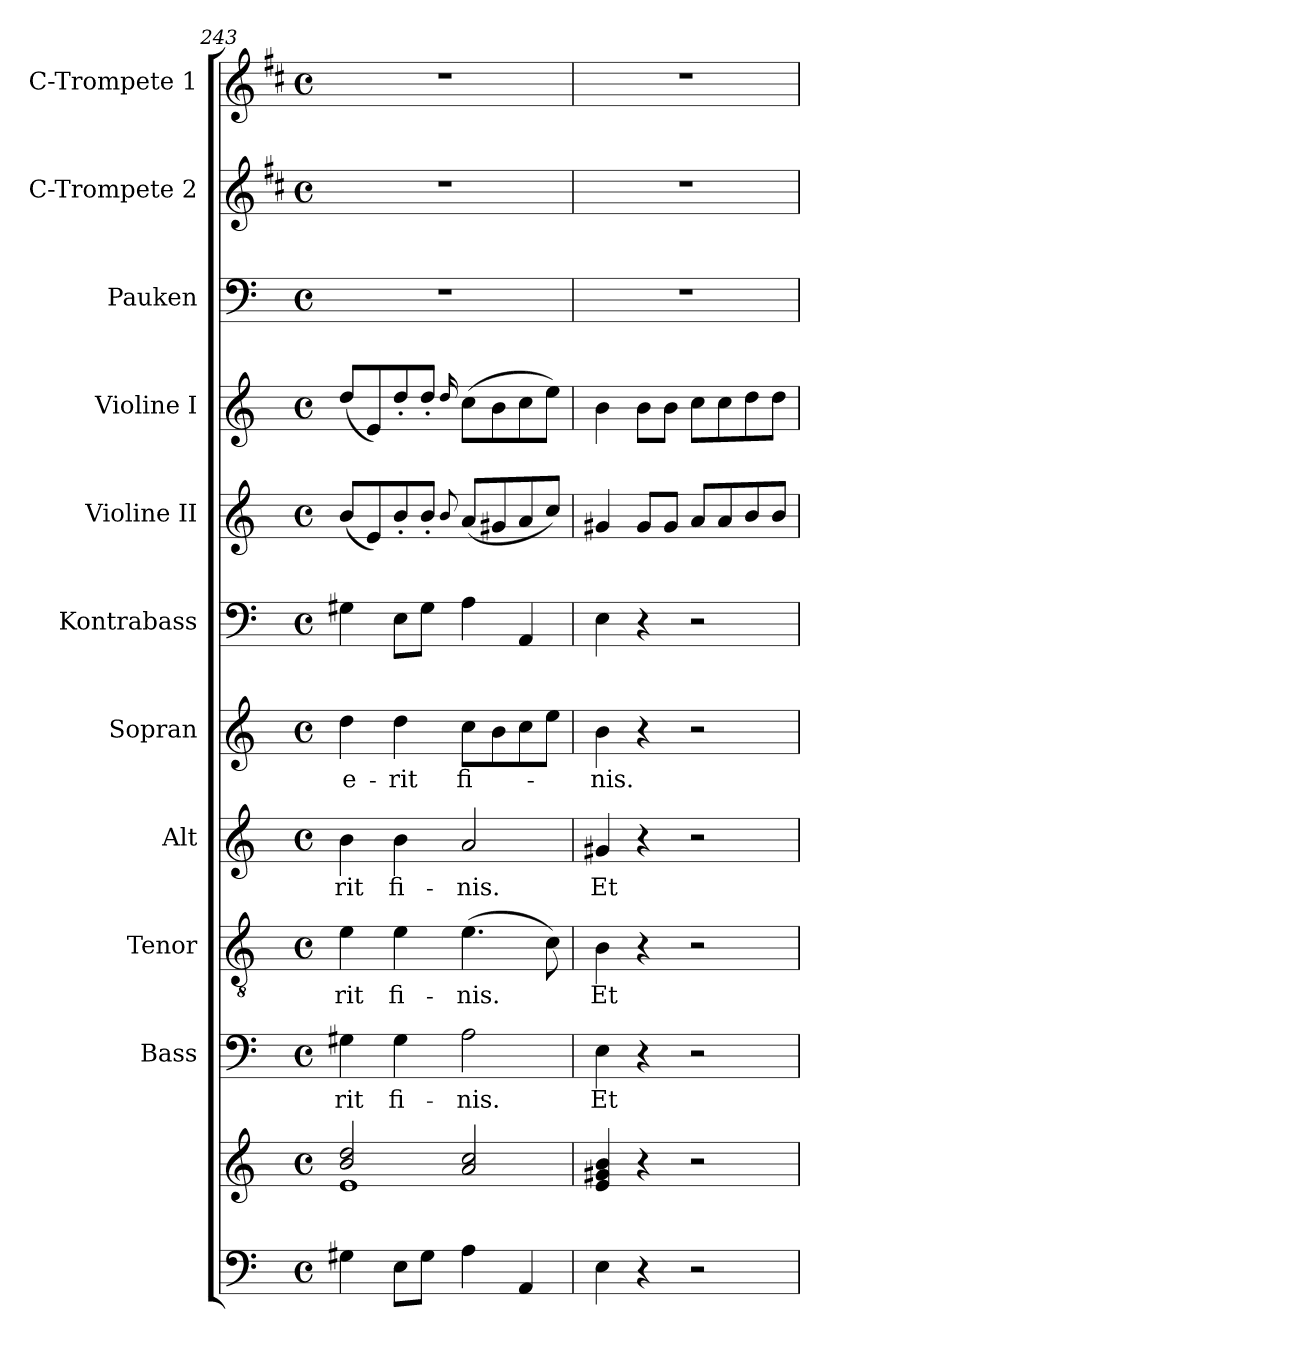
**kern	**kern	**kern	**text	**kern	**text	**kern	**text	**kern	**text	**kern	**kern	**kern	**kern	**kern	**kern
*part11	*part11	*part10	*part10	*part9	*part9	*part8	*part8	*part7	*part7	*part6	*part5	*part4	*part3	*part2	*part1
*staff12	*staff11	*staff10	*staff10	*staff9	*staff9	*staff8	*staff8	*staff7	*staff7	*staff6	*staff5	*staff4	*staff3	*staff2	*staff1
*	*	*I"Bass	*	*I"Tenor	*	*I"Alt	*	*I"Sopran	*	*I"Kontrabass	*I"Violine II	*I"Violine I	*I"Pauken	*I"C-Trompete 2	*I"C-Trompete 1
*	*	*I'B.	*	*I'T.	*	*I'A.	*	*I'S.	*	*I'Kb.	*I'Vl. II	*I'Vl. I	*I'Pk.	*I'C Trp. 2	*I'C Trp. 1
!!LO:PB:g=z
*clefF4	*clefG2	*clefF4	*	*clefGv2	*	*clefG2	*	*clefG2	*	*clefF4	*clefG2	*clefG2	*clefF4	*clefG2	*clefG2
*	*	*	*	*	*	*	*	*	*	*ITrd7c12	*	*	*	*ITrd1c2	*ITrd1c2
*k[]	*k[]	*k[]	*	*k[]	*	*k[]	*	*k[]	*	*k[]	*k[]	*k[]	*k[]	*k[]	*k[]
*C:	*C:	*C:	*	*C:	*	*C:	*	*C:	*	*C:	*C:	*C:	*C:	*C:	*C:
*M4/4	*M4/4	*M4/4	*	*M4/4	*	*M4/4	*	*M4/4	*	*M4/4	*M4/4	*M4/4	*M4/4	*M4/4	*M4/4
*met(c)	*met(c)	*met(c)	*	*met(c)	*	*met(c)	*	*met(c)	*	*met(c)	*met(c)	*met(c)	*met(c)	*met(c)	*met(c)
=243	=243	=243	=243	=243	=243	=243	=243	=243	=243	=243	=243	=243	=243	=243	=243
*	*^	*	*	*	*	*	*	*	*	*	*	*	*	*	*
!	!	!	!	!LO:LY:b	!	!LO:LY:b	!	!LO:LY:b	!	!LO:LY:b	!	!	!	!	!	!
4G#X\	2b/ 2dd/	1e	4G#X\	-rit	4e\	-rit	4b\	-rit	4dd\	e-	4GG#X\	(<8b/L	(<8dd/L	1r	1r	1r
.	.	.	.	.	.	.	.	.	.	.	.	8e/)	8e/)	.	.	.
!	!	!	!	!LO:LY:b	!	!LO:LY:b	!	!LO:LY:b	!	!LO:LY:b	!	!	!	!	!	!
8E\L	.	.	4G#\	fi-	4e\	fi-	4b\	fi-	4dd\	-rit	8EE\L	8b'</	8dd'</	.	.	.
8G#\J	.	.	.	.	.	.	.	.	.	.	8GG#\J	8b'</J	8dd'</J	.	.	.
.	.	.	.	.	.	.	.	.	.	.	.	8qqb/	16qqdd/	.	.	.
!	!	!	!	!LO:LY:b	!	!LO:LY:b	!	!LO:LY:b	!	!LO:LY:b	!	!	!	!	!	!
4A\	2a/ 2cc/	.	2A\	-nis.	(>4.e\	-nis.	2a/	-nis.	8cc\L	fi-	4AA\	(<8a/L	(>8cc\L	.	.	.
.	.	.	.	.	.	.	.	.	8b\	.	.	8g#X/	8b\	.	.	.
4AA/	.	.	.	.	.	.	.	.	8cc\	.	4AAA/	8a/	8cc\	.	.	.
.	.	.	.	.	8c\)	.	.	.	8ee\J	.	.	8cc/J)	8ee\J)	.	.	.
*	*v	*v	*	*	*	*	*	*	*	*	*	*	*	*	*	*
=244	=244	=244	=244	=244	=244	=244	=244	=244	=244	=244	=244	=244	=244	=244	=244
!	!	!	!LO:LY:b	!	!LO:LY:b	!	!LO:LY:b	!	!LO:LY:b	!	!	!	!	!	!
4E\	4e/ 4g#X/ 4b/	4E\	Et	4B\	Et	4g#X/	Et	4b\	-nis.	4EE\	4g#X/	4b\	1r	1r	1r
4r	4r	4r	.	4r	.	4r	.	4r	.	4r	8g#/L	8b\L	.	.	.
.	.	.	.	.	.	.	.	.	.	.	8g#/J	8b\J	.	.	.
2r	2r	2r	.	2r	.	2r	.	2r	.	2r	8a/L	8cc\L	.	.	.
.	.	.	.	.	.	.	.	.	.	.	8a/	8cc\	.	.	.
.	.	.	.	.	.	.	.	.	.	.	8b/	8dd\	.	.	.
.	.	.	.	.	.	.	.	.	.	.	8b/J	8dd\J	.	.	.
=	=	=	=	=	=	=	=	=	=	=	=	=	=	=	=
*-	*-	*-	*-	*-	*-	*-	*-	*-	*-	*-	*-	*-	*-	*-	*-
